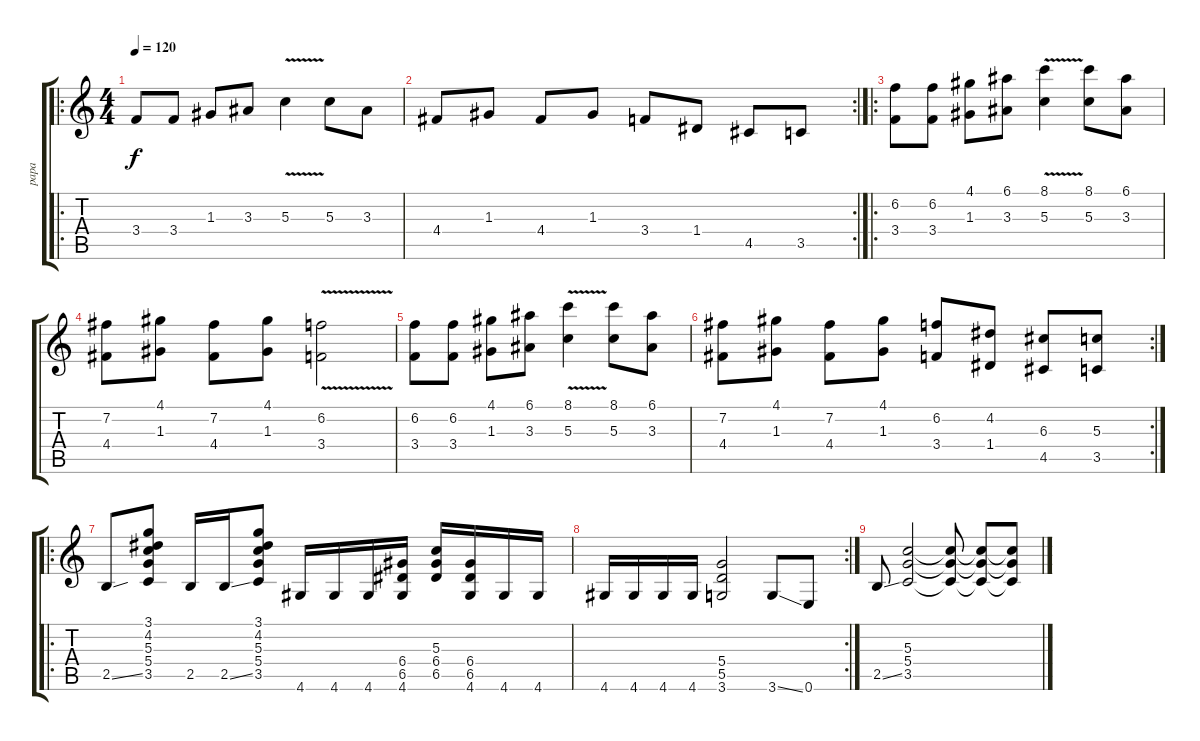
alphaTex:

\track ("papa" "papa") {instrument overdrivenguitar}
\staff {score tabs}
\tuning (E4 B3 G3 D3 A2 E2) {hide}
\ro
\ts (4 4)
\tempo 120
\clef g2
\ks c
3.4.8{dy f} 3.4.8 1.3.8 3.3.8 5.3{v}.4 5.3.8 3.3.8 |
\rc 2
4.4.8 1.3.8 4.4.8 1.3.8 3.4.8 1.4.8 4.5.8 3.5.8 |
\ro
(6.2 3.4).8 (6.2 3.4).8 (4.1 1.3).8 (6.1 3.3).8 (8.1 5.3{v}).4 (8.1 5.3).8 (6.1 3.3).8 |
(7.2 4.4).8 (4.1 1.3).8 (7.2 4.4).8 (4.1 1.3).8 (6.2 3.4{v}).2 |
(6.2 3.4).8 (6.2 3.4).8 (4.1 1.3).8 (6.1 3.3).8 (8.1 5.3{v}).4 (8.1 5.3).8 (6.1 3.3).8 |
\rc 2
(7.2 4.4).8 (4.1 1.3).8 (7.2 4.4).8 (4.1 1.3).8 (6.2 3.4).8 (4.2 1.4).8 (6.3 4.5).8 (5.3 3.5).8 |
\ro
2.5{ss}.8 (3.1 4.2 5.3 5.4 3.5).8 2.5.16 2.5{ss}.16 (3.1 4.2 5.3 5.4 3.5).8 4.6.16 4.6.16 4.6.16 (6.4 6.5 4.6).16 (5.3 6.4 6.5).16 (6.4 6.5 4.6).16 4.6.16 4.6.16 |
\rc 2
4.6.16 4.6.16 4.6.16 4.6.16 (5.4 5.5 3.6).2 3.6{ss}.8 0.6.8 |
2.5{ss}.8 (5.3 5.4 3.5).2 (5.3{t} 5.4{t} 3.5{t}).8 (5.3{t} 5.4{t} 3.5{t}).8 (5.3{t} 5.4{t} 3.5{t}).8
